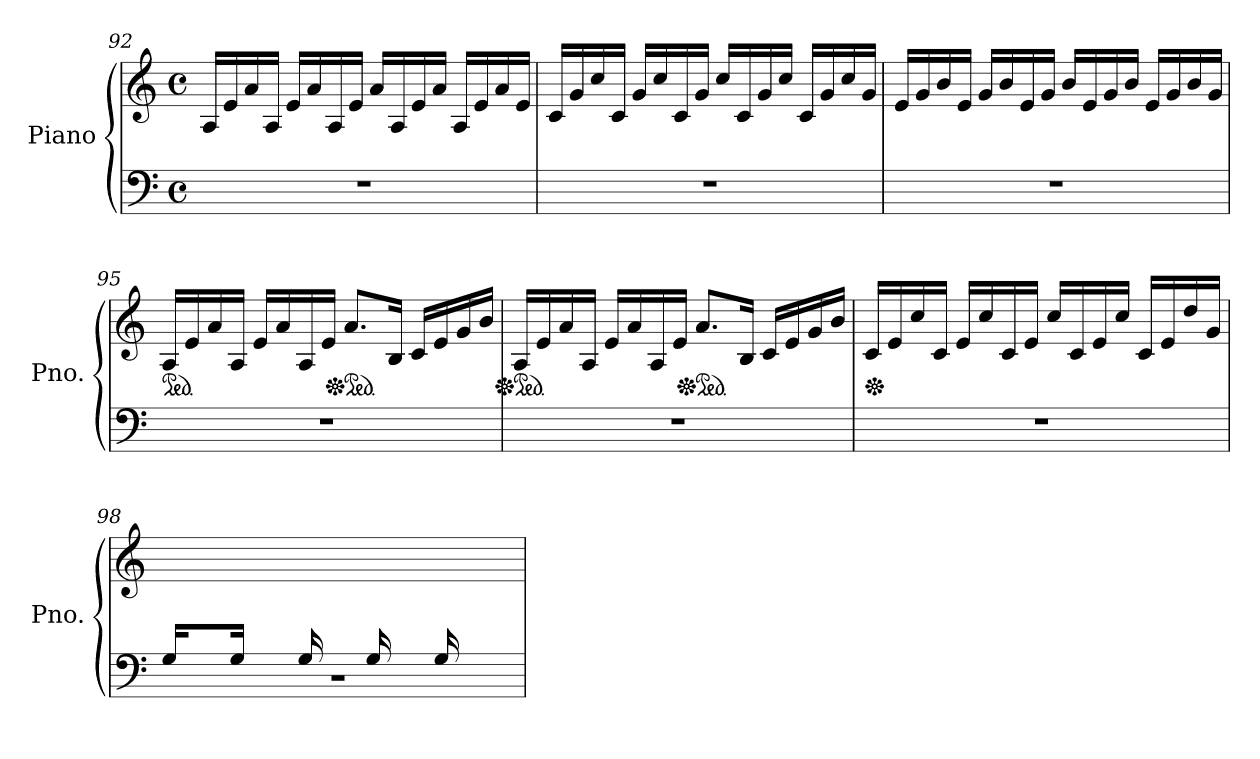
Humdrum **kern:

**kern	**kern
*part1	*part1
*staff2	*staff1
*I"Piano	*
*I'Pno.	*
!!LO:PB:g=z
*clefF4	*clefG2
*k[]	*k[]
*M4/4	*M4/4
*met(c)	*met(c)
=92	=92
1r	16A/LL
.	16e/
.	16a/
.	16A/JJ
.	16e/LL
.	16a/
.	16A/
.	16e/JJ
.	16a/LL
.	16A/
.	16e/
.	16a/JJ
.	16A/LL
.	16e/
.	16a/
.	16e/JJ
=93	=93
1r	16c/LL
.	16g/
.	16cc/
.	16c/JJ
.	16g/LL
.	16cc/
.	16c/
.	16g/JJ
.	16cc/LL
.	16c/
.	16g/
.	16cc/JJ
.	16c/LL
.	16g/
.	16cc/
.	16g/JJ
=94	=94
1r	16e/LL
.	16g/
.	16b/
.	16e/JJ
.	16g/LL
.	16b/
.	16e/
.	16g/JJ
.	16b/LL
.	16e/
.	16g/
.	16b/JJ
.	16e/LL
.	16g/
.	16b/
.	16g/JJ
!!LO:LB:g=z
=95	=95
*	*ped
1r	16A/LL
.	16e/
.	16a/
.	16A/JJ
.	16e/LL
.	16a/
.	16A/
.	16e/JJ
*	*Xped
*	*ped
.	8.a/L
.	16B/Jk
.	16c/LL
.	16e/
.	16g/
.	16b/JJ
=96	=96
*	*Xped
*	*ped
1r	16A/LL
.	16e/
.	16a/
.	16A/JJ
.	16e/LL
.	16a/
.	16A/
.	16e/JJ
*	*Xped
*	*ped
.	8.a/L
.	16B/Jk
.	16c/LL
.	16e/
.	16g/
.	16b/JJ
=97	=97
*	*Xped
1r	16c/LL
.	16e/
.	16cc/
.	16c/JJ
.	16e/LL
.	16cc/
.	16c/
.	16e/JJ
.	16cc/LL
.	16c/
.	16e/
.	16cc/JJ
.	16c/LL
.	16e/
.	16dd/
.	16g/JJ
!!LO:LB:g=z
=98	=98
*^	*
16G/LL	1r	16ryy
8ryy	.	16d\
.	.	16b\
16G/JJ	.	16ryy
8ryy	.	16d\LL
.	.	16b\
16G/	.	16ryy
8ryy	.	16d\JJ
.	.	16b\LL
16G/	.	16ryy
8ryy	.	16d\
.	.	16b\JJ
16G/LL	.	16ryy
8.ryy	.	16d\
.	.	16cc\
.	.	16a\JJ
*v	*v	*
=	=
*-	*-
